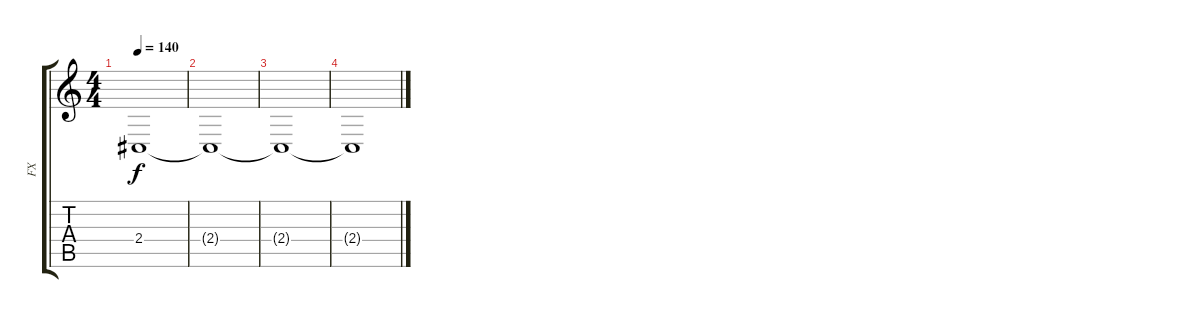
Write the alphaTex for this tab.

\track ("FX" "FX") {instrument stringensemble1}
\staff {score tabs}
\tuning (Db4 Ab3 E3 B2 Gb2 Db2) {hide}
\ts (4 4)
\tempo 140
\clef g2
\ks c
2.4{t}.1{dy f} |
2.4{t}.1 |
2.4{t}.1 |
2.4{t}.1
